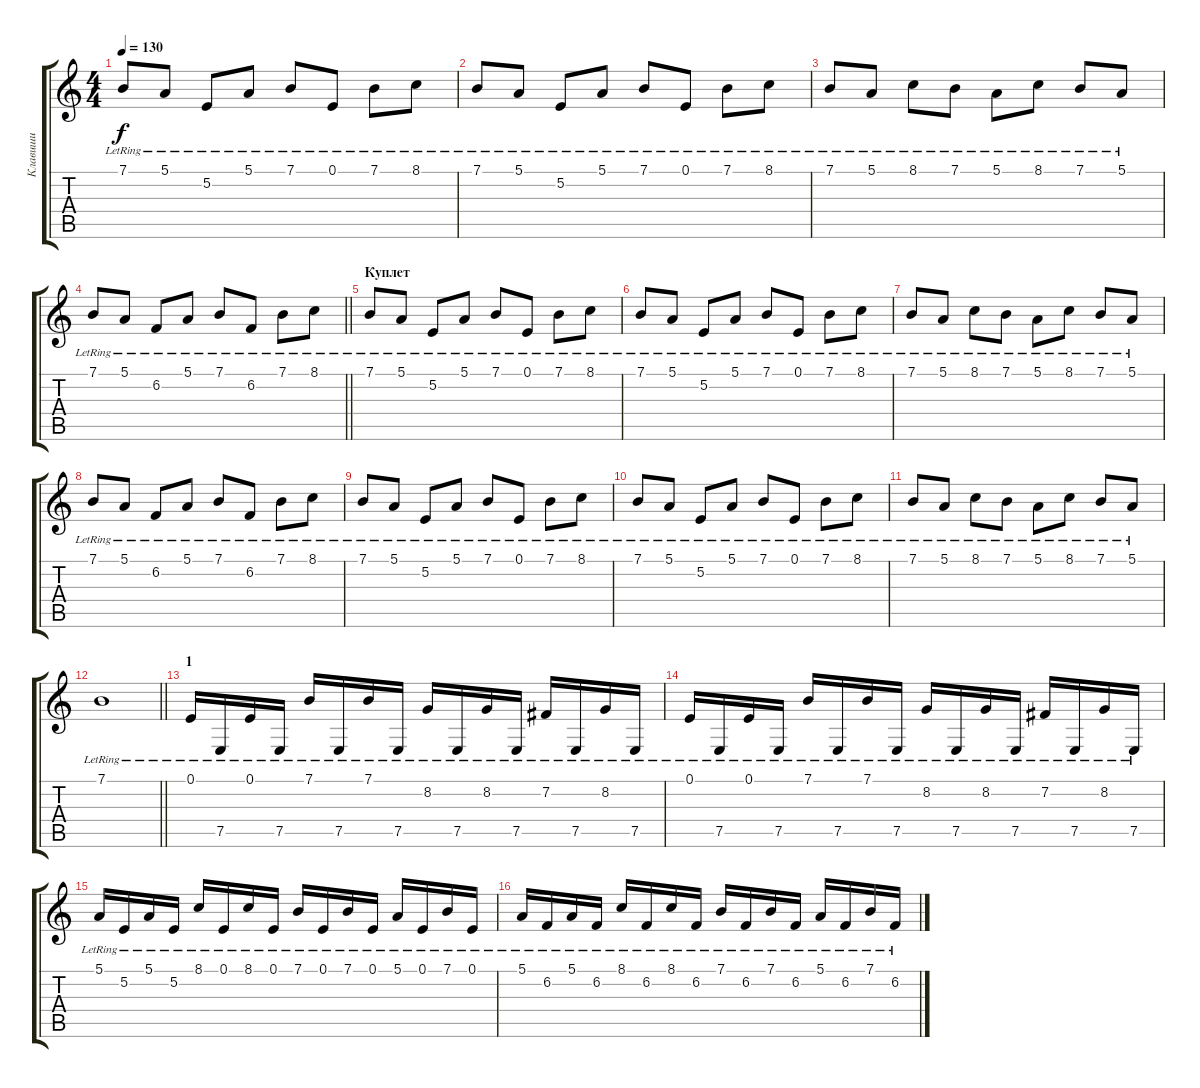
\track ("Клавиши" "Клавиши") {instrument honkytonkpiano}
\staff {score tabs}
\tuning (E4 B3 G3 D3 A2 E2) {hide}
\ts (4 4)
\tempo 130
\clef g2
\ks c
7.1{lr}.8{dy f} 5.1{lr}.8 5.2{lr}.8 5.1{lr}.8 7.1{lr}.8 0.1{lr}.8 7.1{lr}.8 8.1{lr}.8 |
7.1{lr}.8 5.1{lr}.8 5.2{lr}.8 5.1{lr}.8 7.1{lr}.8 0.1{lr}.8 7.1{lr}.8 8.1{lr}.8 |
7.1{lr}.8 5.1{lr}.8 8.1{lr}.8 7.1{lr}.8 5.1{lr}.8 8.1{lr}.8 7.1{lr}.8 5.1{lr}.8 |
\barLineRight lightlight
7.1{lr}.8 5.1{lr}.8 6.2{lr}.8 5.1{lr}.8 7.1{lr}.8 6.2{lr}.8 7.1{lr}.8 8.1{lr}.8 |
\section ("" "Куплет")
7.1{lr}.8 5.1{lr}.8 5.2{lr}.8 5.1{lr}.8 7.1{lr}.8 0.1{lr}.8 7.1{lr}.8 8.1{lr}.8 |
7.1{lr}.8 5.1{lr}.8 5.2{lr}.8 5.1{lr}.8 7.1{lr}.8 0.1{lr}.8 7.1{lr}.8 8.1{lr}.8 |
7.1{lr}.8 5.1{lr}.8 8.1{lr}.8 7.1{lr}.8 5.1{lr}.8 8.1{lr}.8 7.1{lr}.8 5.1{lr}.8 |
7.1{lr}.8 5.1{lr}.8 6.2{lr}.8 5.1{lr}.8 7.1{lr}.8 6.2{lr}.8 7.1{lr}.8 8.1{lr}.8 |
7.1{lr}.8 5.1{lr}.8 5.2{lr}.8 5.1{lr}.8 7.1{lr}.8 0.1{lr}.8 7.1{lr}.8 8.1{lr}.8 |
7.1{lr}.8 5.1{lr}.8 5.2{lr}.8 5.1{lr}.8 7.1{lr}.8 0.1{lr}.8 7.1{lr}.8 8.1{lr}.8 |
7.1{lr}.8 5.1{lr}.8 8.1{lr}.8 7.1{lr}.8 5.1{lr}.8 8.1{lr}.8 7.1{lr}.8 5.1{lr}.8 |
\barLineRight lightlight
7.1{lr}.1 |
\section ("" "1")
0.1{lr}.16 7.5{lr}.16 0.1{lr}.16 7.5{lr}.16 7.1{lr}.16 7.5{lr}.16 7.1{lr}.16 7.5{lr}.16 8.2{lr}.16 7.5{lr}.16 8.2{lr}.16 7.5{lr}.16 7.2{lr}.16 7.5{lr}.16 8.2{lr}.16 7.5{lr}.16 |
0.1{lr}.16 7.5{lr}.16 0.1{lr}.16 7.5{lr}.16 7.1{lr}.16 7.5{lr}.16 7.1{lr}.16 7.5{lr}.16 8.2{lr}.16 7.5{lr}.16 8.2{lr}.16 7.5{lr}.16 7.2{lr}.16 7.5{lr}.16 8.2{lr}.16 7.5{lr}.16 |
5.1{lr}.16 5.2{lr}.16 5.1{lr}.16 5.2{lr}.16 8.1{lr}.16 0.1{lr}.16 8.1{lr}.16 0.1{lr}.16 7.1{lr}.16 0.1{lr}.16 7.1{lr}.16 0.1{lr}.16 5.1{lr}.16 0.1{lr}.16 7.1{lr}.16 0.1{lr}.16 |
5.1{lr}.16 6.2{lr}.16 5.1{lr}.16 6.2{lr}.16 8.1{lr}.16 6.2{lr}.16 8.1{lr}.16 6.2{lr}.16 7.1{lr}.16 6.2{lr}.16 7.1{lr}.16 6.2{lr}.16 5.1{lr}.16 6.2{lr}.16 7.1{lr}.16 6.2{lr}.16
